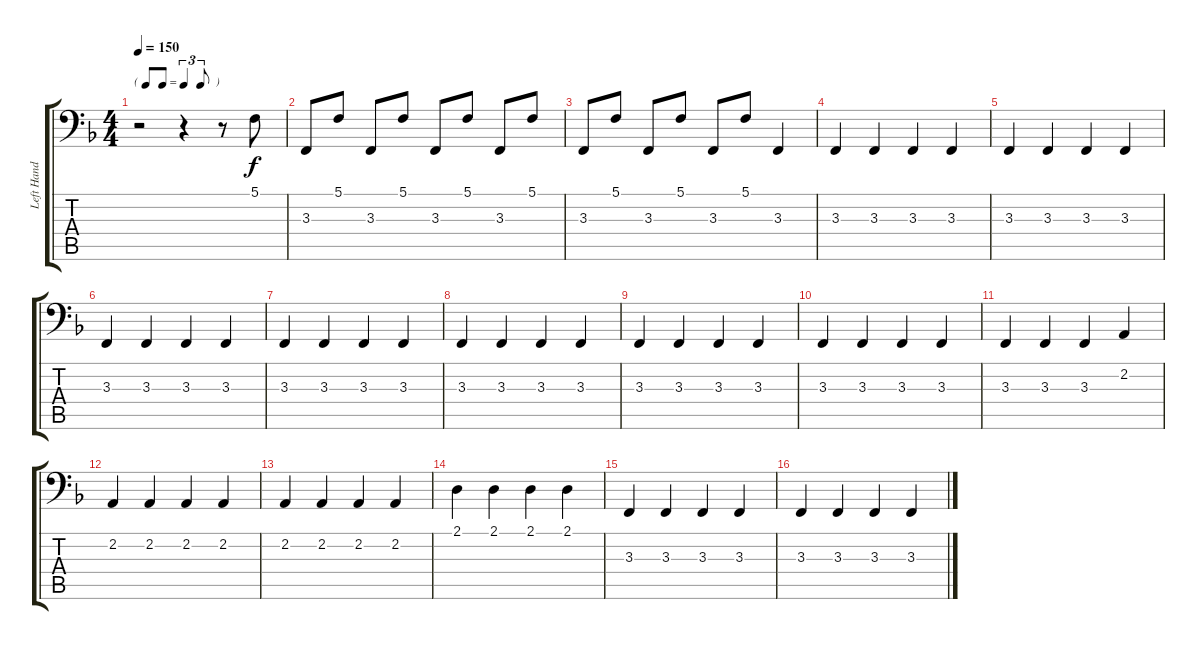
\track ("Left Hand" "Left Hand") {instrument brightacousticpiano}
\staff {score tabs}
\tuning (C3 G2 D2 A1 E1 B0) {hide}
\ts (4 4)
\tf triplet8th
\tempo 150
\clef f4
\ks f
r.2{dy f instrument brightacousticpiano} r.4 r.8 5.1.8 |
3.3.8 5.1.8 3.3.8 5.1.8 3.3.8 5.1.8 3.3.8 5.1.8 |
3.3.8 5.1.8 3.3.8 5.1.8 3.3.8 5.1.8 3.3.4 |
3.3.4 3.3.4 3.3.4 3.3.4 |
3.3.4 3.3.4 3.3.4 3.3.4 |
3.3.4 3.3.4 3.3.4 3.3.4 |
3.3.4 3.3.4 3.3.4 3.3.4 |
3.3.4 3.3.4 3.3.4 3.3.4 |
3.3.4 3.3.4 3.3.4 3.3.4 |
3.3.4 3.3.4 3.3.4 3.3.4 |
3.3.4 3.3.4 3.3.4 2.2.4 |
2.2.4 2.2.4 2.2.4 2.2.4 |
2.2.4 2.2.4 2.2.4 2.2.4 |
2.1.4 2.1.4 2.1.4 2.1.4 |
3.3.4 3.3.4 3.3.4 3.3.4 |
3.3.4 3.3.4 3.3.4 3.3.4
